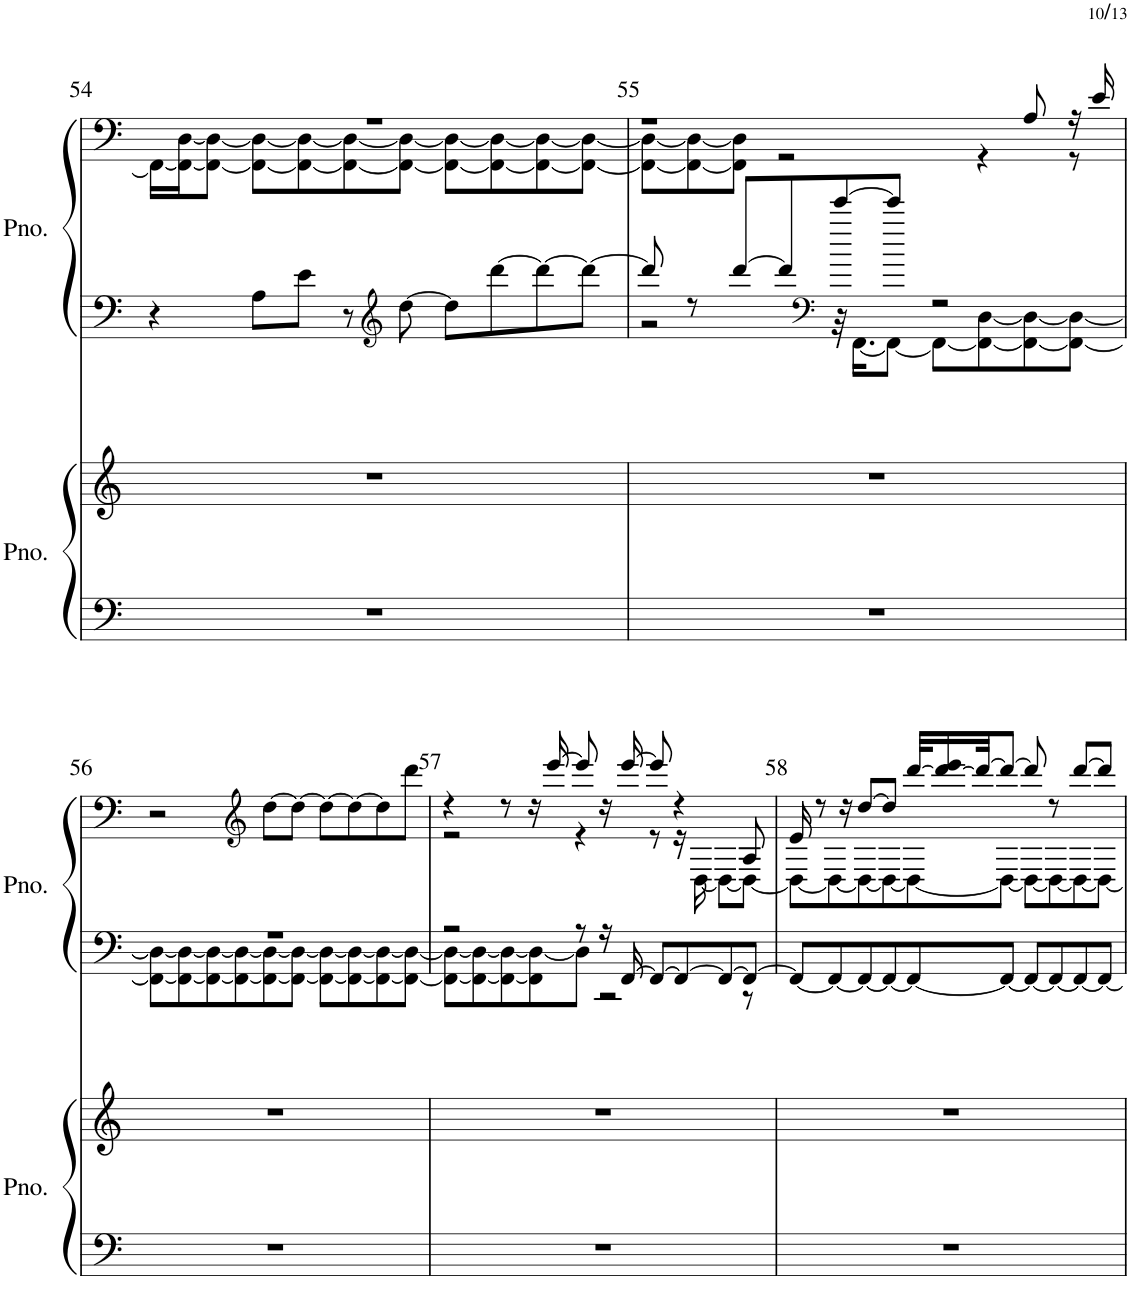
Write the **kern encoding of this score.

**kern	**kern	**kern	**kern
*part2	*part2	*part1	*part1
*staff4	*staff3	*staff2	*staff1
*I"ピアノ	*	*I"ピアノ	*
!!LO:PB:g=z
*clefF4	*clefG2	*clefF4	*clefF4
*k[]	*k[]	*k[]	*k[]
*M5/4	*M5/4	*M5/4	*M5/4
=54	=54	=54	=54
*	*	*	*^
4%5r	4%5r	4r	4%5r	16FF\LL_
.	.	.	.	16FF\_ [16D\J
.	.	.	.	8FF\_ 8D\_J
.	.	8A\L	.	8FF\_ 8D\_L
.	.	8e\J	.	8FF\_ 8D\_
.	.	8r	.	8FF\_ 8D\_
*	*	*clefG2	*	*
.	.	[8dd\	.	8FF\_ 8D\_J
.	.	8dd\L]	.	8FF\_ 8D\_L
.	.	[8ddd\	.	8FF\_ 8D\_
.	.	8ddd\_	.	8FF\_ 8D\_
.	.	8ddd\J_	.	8FF\_ 8D\_J
=55	=55	=55	=55	=55
*	*	*^	*	*
4%5r	4%5r	8ddd/]	2r	1r	8FF\_ 8D\_L
.	.	8r	.	.	8FF\_ 8D\_
.	.	[8ddd/L	.	.	8FF\] 8D\]J
.	.	8ddd/]	.	.	2r
*	*	*clefF4	*	*	*
.	.	[8eee/	32r	.	.
.	.	.	[16.FF\KL	.	.
.	.	8eee/J]	8FF\J_	.	.
.	.	2r	8FF\L_	.	.
.	.	.	8FF\_ [8D\	.	4r
.	.	.	8FF\_ 8D\_	8A/	.
.	.	.	8FF\_ 8D\_J	16r	8r
.	.	.	.	16e/	.
*	*	*	*	*v	*v
!!LO:LB:g=z
=56	=56	=56	=56	=56
4%5r	4%5r	4%5r	8FF\_ 8D\_L	2r
.	.	.	8FF\_ 8D\_	.
.	.	.	8FF\_ 8D\_	.
.	.	.	8FF\_ 8D\_	.
*	*	*	*	*clefG2
.	.	.	8FF\_ 8D\_	[8dd\L
.	.	.	8FF\_ 8D\_J	8dd\J_
.	.	.	8FF\_ 8D\_L	8dd\L_
.	.	.	8FF\_ 8D\_	8dd\_
.	.	.	8FF\_ 8D\_	8dd\]
.	.	.	8FF\_ 8D\_J	8ddd\J
=57	=57	=57	=57	=57
*	*	*	*	*^
4%5r	4%5r	2r	8FF\_ 8D\_L	4r	2r
.	.	.	8FF\_ 8D\_	.	.
.	.	.	8FF\_ 8D\_	8r	.
.	.	.	8FF\] 8D\_	16r	.
.	.	.	.	[16eee/	.
.	.	8r	8D\J]	8eee/]	4r
.	.	16r	2r	16r	.
.	.	[16FF/	.	[16eee/	.
.	.	8FF/L_	.	8eee/]	8r
.	.	8FF/_	.	4r	16r
.	.	.	.	.	[16D\
.	.	8FF/_	.	.	8D\L_
.	.	8FF/J_	8r	8A/	8D\J_
*	*	*v	*v	*	*
=58	=58	=58	=58	=58
4%5r	4%5r	8FF/L_	16e/	8D\L_
.	.	.	8r	.
.	.	8FF/_	.	8D\_
.	.	.	16r	.
.	.	8FF/_	[8dd/L	8D\_
.	.	8FF/_	8dd/J]	8D\_
.	.	8FF/_	[32ddd/KLL	8D\_
.	.	.	16ddd/_ 16eee/	.
.	.	.	32ddd/JK_	.
.	.	8FF/J_	8ddd/J_	8D\J_
.	.	8FF/L_	8ddd/]	8D\L_
.	.	8FF/_	8r	8D\_
.	.	8FF/_	[8ddd/L	8D\_
.	.	8FF/J_	8ddd/J]	8D\J_
*	*	*	*v	*v
=	=	=	=
*-	*-	*-	*-
